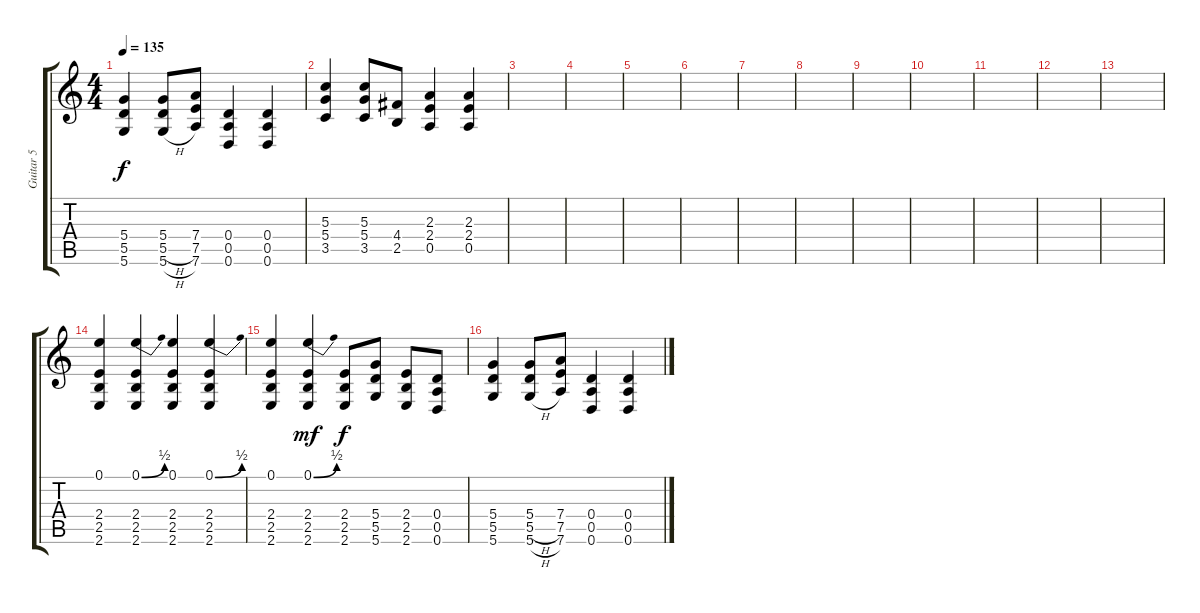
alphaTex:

\track ("Guitar 5" "Guitar 5") {instrument distortionguitar}
\staff {score tabs}
\tuning (E4 B3 G3 D3 A2 D2) {hide}
\ts (4 4)
\tempo 135
\clef g2
\ks c
(5.4 5.5 5.6).4{dy f} (5.4 5.5{h} 5.6{h}).8 (7.4 7.5 7.6).8 (0.4 0.5 0.6).4 (0.4 0.5 0.6).4 |
(5.3 5.4 3.5).4 (5.3 5.4 3.5).8 (4.4 2.5).8 (2.3 2.4 0.5).4 (2.3 2.4 0.5).4 |
|
|
|
|
|
|
|
|
|
|
|
(0.1 2.4 2.5 2.6).4 (0.1{be (bend 0 0 60 2)} 2.4 2.5 2.6).4 (0.1 2.4 2.5 2.6).4 (0.1{be (bend 0 0 60 2)} 2.4 2.5 2.6).4 |
(0.1 2.4 2.5 2.6).4 (0.1{be (bend 0 0 60 2)} 2.4 2.5 2.6).4{dy mf} (2.4 2.5 2.6).8{dy f} (5.4 5.5 5.6).8 (2.4 2.5 2.6).8 (0.4 0.5 0.6).8 |
(5.4 5.5 5.6).4 (5.4 5.5{h} 5.6{h}).8 (7.4 7.5 7.6).8 (0.4 0.5 0.6).4 (0.4 0.5 0.6).4
